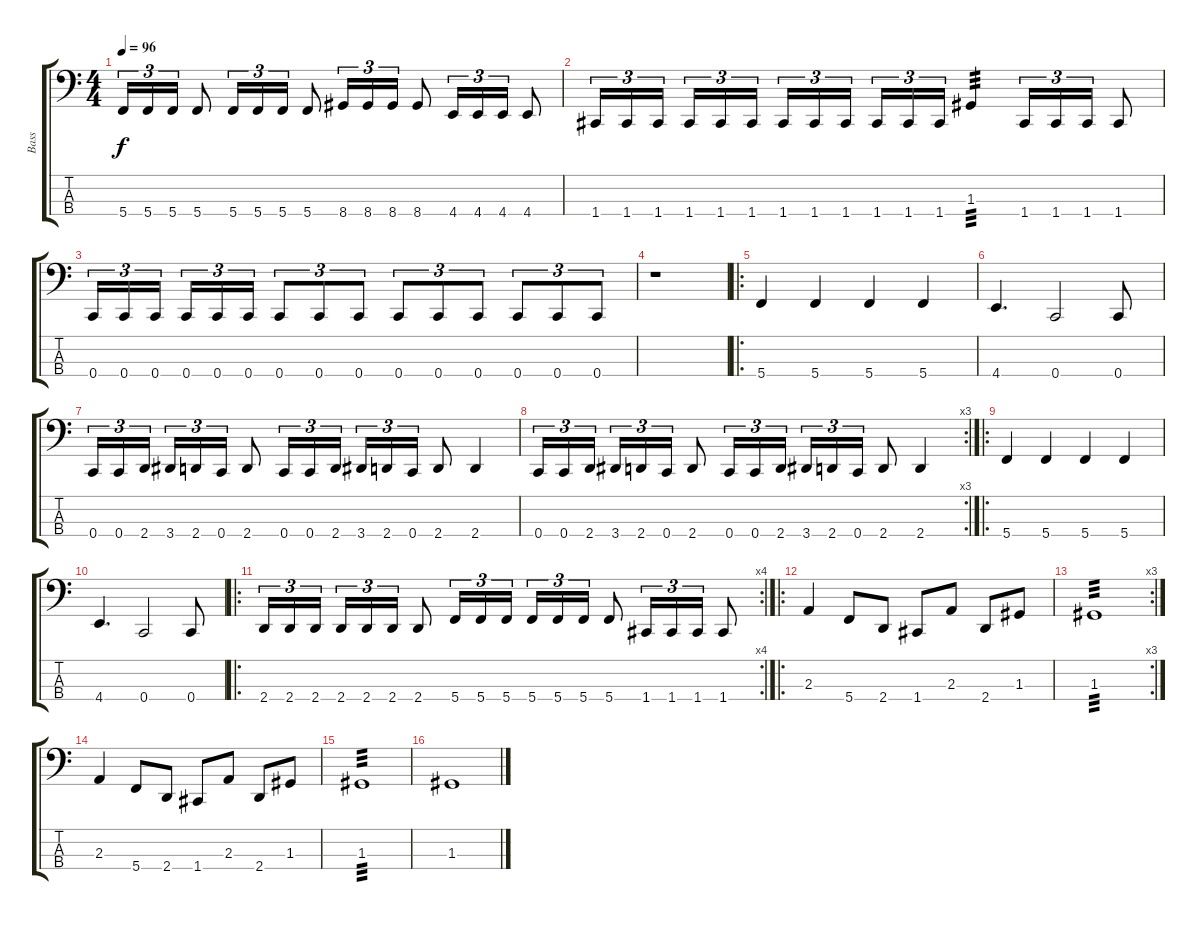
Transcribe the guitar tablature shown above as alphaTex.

\track ("Bass" "Bass") {instrument electricbassfinger}
\staff {score tabs}
\tuning (F2 C2 G1 C1) {hide}
\ts (4 4)
\tempo 96
\clef f4
\ks c
5.4.16{tu (3 2) dy f} 5.4.16{tu (3 2)} 5.4.16{tu (3 2)} 5.4.8 5.4.16{tu (3 2)} 5.4.16{tu (3 2)} 5.4.16{tu (3 2)} 5.4.8 8.4.16{tu (3 2)} 8.4.16{tu (3 2)} 8.4.16{tu (3 2)} 8.4.8 4.4.16{tu (3 2)} 4.4.16{tu (3 2)} 4.4.16{tu (3 2)} 4.4.8 |
1.4.16{tu (3 2)} 1.4.16{tu (3 2)} 1.4.16{tu (3 2) beam splitsecondary} 1.4.16{tu (3 2)} 1.4.16{tu (3 2)} 1.4.16{tu (3 2)} 1.4.16{tu (3 2)} 1.4.16{tu (3 2)} 1.4.16{tu (3 2) beam splitsecondary} 1.4.16{tu (3 2)} 1.4.16{tu (3 2)} 1.4.16{tu (3 2)} 1.3.4{tp 3} 1.4.16{tu (3 2)} 1.4.16{tu (3 2)} 1.4.16{tu (3 2)} 1.4.8 |
0.4.16{tu (3 2)} 0.4.16{tu (3 2)} 0.4.16{tu (3 2) beam splitsecondary} 0.4.16{tu (3 2)} 0.4.16{tu (3 2)} 0.4.16{tu (3 2)} 0.4.8{tu (3 2)} 0.4.8{tu (3 2)} 0.4.8{tu (3 2)} 0.4.8{tu (3 2)} 0.4.8{tu (3 2)} 0.4.8{tu (3 2)} 0.4.8{tu (3 2)} 0.4.8{tu (3 2)} 0.4.8{tu (3 2)} |
r.1 |
\ro
5.4.4 5.4.4 5.4.4 5.4.4 |
4.4.4{d} 0.4.2 0.4.8 |
0.4.16{tu (3 2)} 0.4.16{tu (3 2)} 2.4.16{tu (3 2) beam splitsecondary} 3.4.16{tu (3 2)} 2.4.16{tu (3 2)} 0.4.16{tu (3 2)} 2.4.8 0.4.16{tu (3 2)} 0.4.16{tu (3 2)} 2.4.16{tu (3 2)} 3.4.16{tu (3 2)} 2.4.16{tu (3 2)} 0.4.16{tu (3 2)} 2.4.8 2.4.4 |
\rc 3
0.4.16{tu (3 2)} 0.4.16{tu (3 2)} 2.4.16{tu (3 2) beam splitsecondary} 3.4.16{tu (3 2)} 2.4.16{tu (3 2)} 0.4.16{tu (3 2)} 2.4.8 0.4.16{tu (3 2)} 0.4.16{tu (3 2)} 2.4.16{tu (3 2)} 3.4.16{tu (3 2)} 2.4.16{tu (3 2)} 0.4.16{tu (3 2)} 2.4.8 2.4.4 |
\ro
5.4.4 5.4.4 5.4.4 5.4.4 |
4.4.4{d} 0.4.2 0.4.8 |
\ro
\rc 4
2.4.16{tu (3 2)} 2.4.16{tu (3 2)} 2.4.16{tu (3 2) beam splitsecondary} 2.4.16{tu (3 2)} 2.4.16{tu (3 2)} 2.4.16{tu (3 2)} 2.4.8 5.4.16{tu (3 2)} 5.4.16{tu (3 2)} 5.4.16{tu (3 2)} 5.4.16{tu (3 2)} 5.4.16{tu (3 2)} 5.4.16{tu (3 2)} 5.4.8 1.4.16{tu (3 2)} 1.4.16{tu (3 2)} 1.4.16{tu (3 2)} 1.4.8 |
\ro
2.3.4 5.4.8 2.4.8 1.4.8 2.3.8 2.4.8 1.3.8 |
\rc 3
1.3.1{tp 3} |
2.3.4 5.4.8 2.4.8 1.4.8 2.3.8 2.4.8 1.3.8 |
1.3.1{tp 3} |
1.3.1
